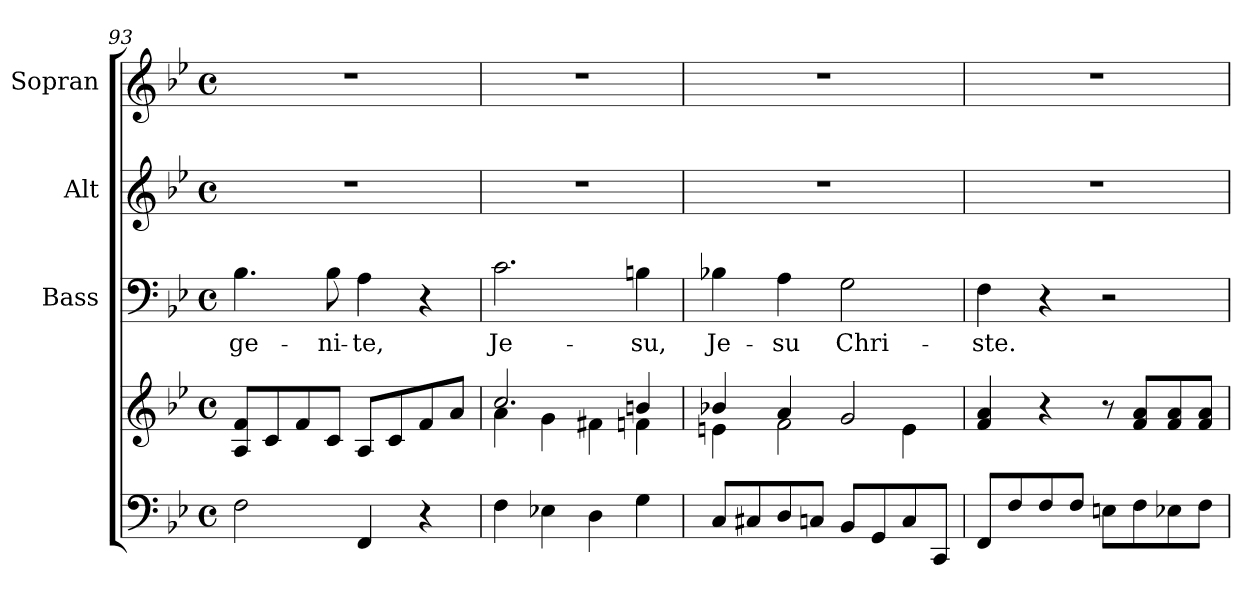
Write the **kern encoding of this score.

**kern	**kern	**kern	**text	**kern	**kern
*part4	*part4	*part3	*part3	*part2	*part1
*staff5	*staff4	*staff3	*staff3	*staff2	*staff1
*	*	*I"Bass	*	*I"Alt	*I"Sopran
*	*	*I'B.	*	*I'A.	*I'S.
*clefF4	*clefG2	*clefF4	*	*clefG2	*clefG2
*k[b-e-]	*k[b-e-]	*k[b-e-]	*	*k[b-e-]	*k[b-e-]
*B-:	*B-:	*B-:	*	*B-:	*B-:
*M4/4	*M4/4	*M4/4	*	*M4/4	*M4/4
*met(c)	*met(c)	*met(c)	*	*met(c)	*met(c)
=93	=93	=93	=93	=93	=93
!	!	!	!LO:LY:b	!	!
2F\	8A/ 8f/L	4.B-\	-ge-	1r	1r
.	8c/	.	.	.	.
.	8f/	.	.	.	.
!	!	!	!LO:LY:b	!	!
.	8c/J	8B-\	-ni-	.	.
!	!	!	!LO:LY:b	!	!
4FF/	8A/L	4A\	-te,	.	.
.	8c/	.	.	.	.
4r	8f/	4r	.	.	.
.	8a/J	.	.	.	.
=94	=94	=94	=94	=94	=94
*	*^	*	*	*	*
!	!	!	!	!LO:LY:b	!	!
4F\	2.cc/	4a\	2.c\	Je-	1r	1r
4E-X\	.	4g\	.	.	.	.
4D\	.	4f#X\	.	.	.	.
!	!	!	!	!LO:LY:b	!	!
4G\	4bn/	4fn\	4Bn\	-su,	.	.
=95	=95	=95	=95	=95	=95	=95
!	!	!	!	!LO:LY:b	!	!
8C/L	4b-X/	4en\	4B-X\	Je-	1r	1r
8C#X/	.	.	.	.	.	.
!	!	!	!	!LO:LY:b	!	!
8D/	4a/	2f\	4A\	-su	.	.
8Cn/J	.	.	.	.	.	.
!	!	!	!	!LO:LY:b	!	!
8BB-/L	2g/	.	2G\	Chri-	.	.
8GG/	.	.	.	.	.	.
8C/	.	4e\	.	.	.	.
8CC/J	.	.	.	.	.	.
*	*v	*v	*	*	*	*
=96	=96	=96	=96	=96	=96
!	!	!	!LO:LY:b	!	!
8FF/L	4f/ 4a/	4F\	-ste.	1r	1r
8F/	.	.	.	.	.
8F/	4r	4r	.	.	.
8F/J	.	.	.	.	.
8En\L	8r	2r	.	.	.
8F\	8f/ 8a/L	.	.	.	.
8E-X\	8f/ 8a/	.	.	.	.
8F\J	8f/ 8a/J	.	.	.	.
=	=	=	=	=	=
*-	*-	*-	*-	*-	*-
